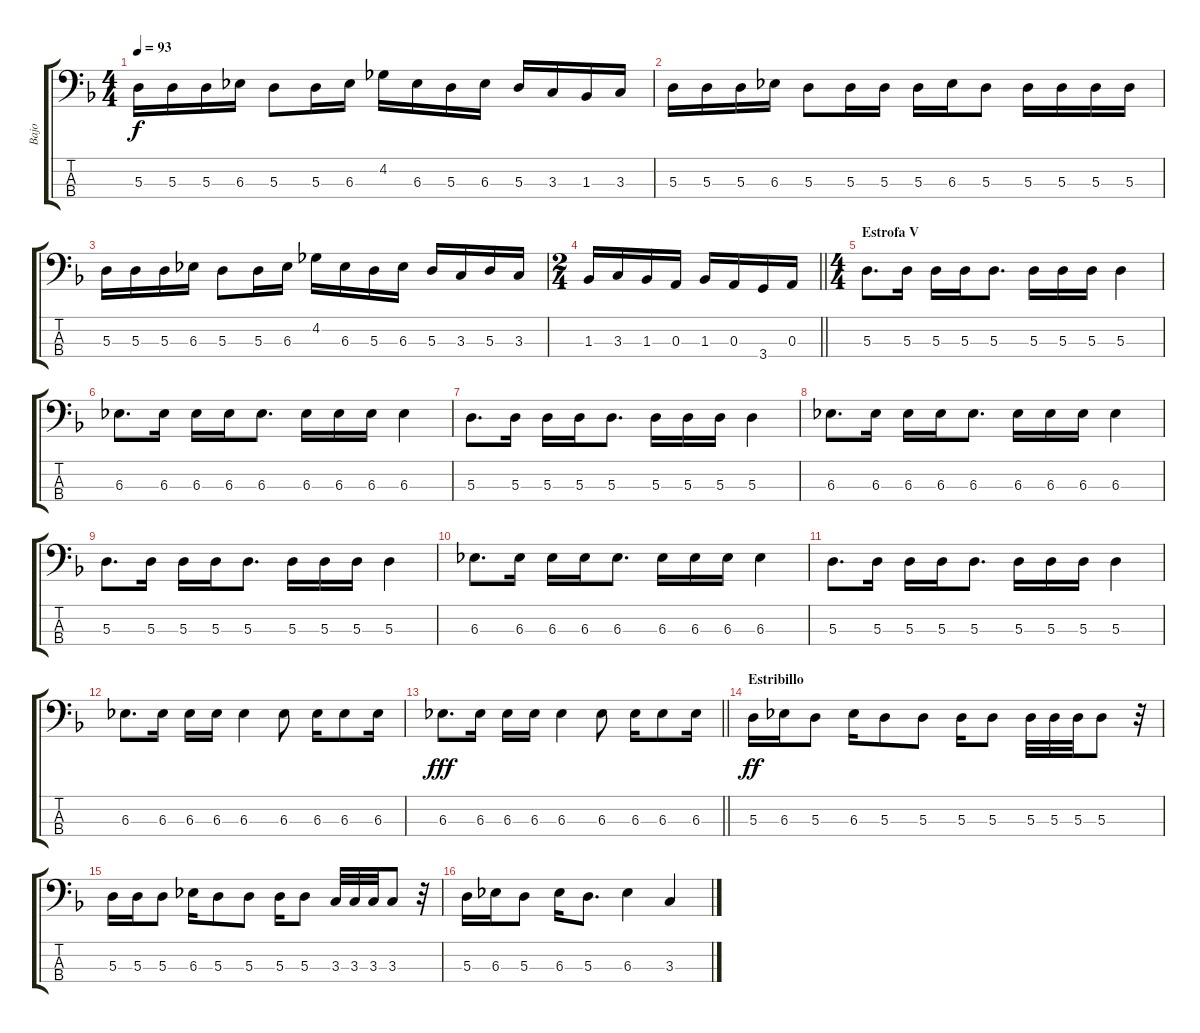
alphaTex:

\track ("Bajo" "Bajo") {instrument electricbassfinger}
\staff {score tabs}
\tuning (G2 D2 A1 E1) {hide}
\ts (4 4)
\tempo 93
\clef f4
\ks dminor
5.3.16{dy f} 5.3.16 5.3.16 6.3.16 5.3.8 5.3.16 6.3.16 4.2.16 6.3.16 5.3.16 6.3.16 5.3.16 3.3.16 1.3.16 3.3.16 |
5.3.16 5.3.16 5.3.16 6.3.16 5.3.8 5.3.16 5.3.16 5.3.16 6.3.16 5.3.8 5.3.16 5.3.16 5.3.16 5.3.16 |
5.3.16 5.3.16 5.3.16 6.3.16 5.3.8 5.3.16 6.3.16 4.2.16 6.3.16 5.3.16 6.3.16 5.3.16 3.3.16 5.3.16 3.3.16 |
\ts (2 4)
\barLineRight lightlight
1.3.16 3.3.16 1.3.16 0.3.16 1.3.16 0.3.16 3.4.16 0.3.16 |
\ts (4 4)
\section ("" "Estrofa V")
5.3.8{d} 5.3.16 5.3.16 5.3.16 5.3.8{d} 5.3.16 5.3.16 5.3.16 5.3.4 |
6.3.8{d} 6.3.16 6.3.16 6.3.16 6.3.8{d} 6.3.16 6.3.16 6.3.16 6.3.4 |
5.3.8{d} 5.3.16 5.3.16 5.3.16 5.3.8{d} 5.3.16 5.3.16 5.3.16 5.3.4 |
6.3.8{d} 6.3.16 6.3.16 6.3.16 6.3.8{d} 6.3.16 6.3.16 6.3.16 6.3.4 |
5.3.8{d} 5.3.16 5.3.16 5.3.16 5.3.8{d} 5.3.16 5.3.16 5.3.16 5.3.4 |
6.3.8{d} 6.3.16 6.3.16 6.3.16 6.3.8{d} 6.3.16 6.3.16 6.3.16 6.3.4 |
5.3.8{d} 5.3.16 5.3.16 5.3.16 5.3.8{d} 5.3.16 5.3.16 5.3.16 5.3.4 |
6.3.8{d} 6.3.16 6.3.16 6.3.16 6.3.4 6.3.8 6.3.16 6.3.8 6.3.16 |
\barLineRight lightlight
6.3.8{d dy fff} 6.3.16 6.3.16 6.3.16 6.3.4 6.3.8 6.3.16 6.3.8 6.3.16 |
\section ("" "Estribillo")
5.3.16{dy ff} 6.3.16 5.3.8 6.3.16 5.3.8 5.3.8 5.3.16 5.3.8 5.3.32 5.3.32 5.3.32 5.3.8 r.32 |
5.3.16 5.3.16 5.3.8 6.3.16 5.3.8 5.3.8 5.3.16 5.3.8 3.3.32 3.3.32 3.3.32 3.3.8 r.32 |
5.3.16 6.3.16 5.3.8 6.3.16 5.3.8{d} 6.3.4 3.3.4
